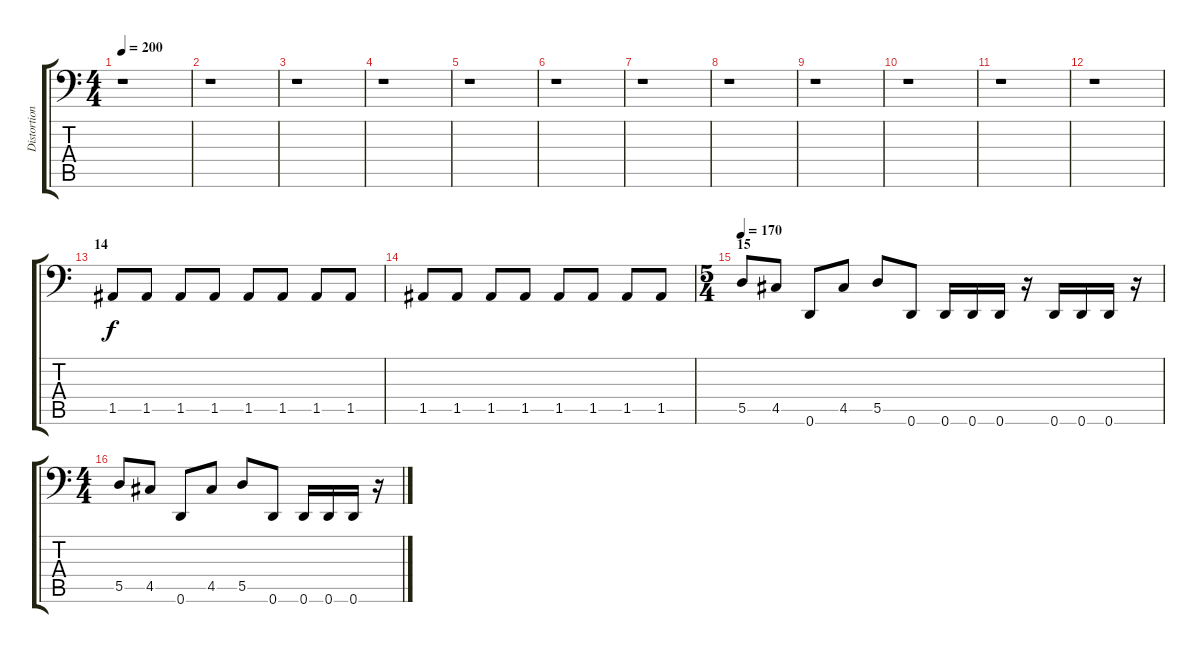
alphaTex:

\track ("Distortion Bass" "Distortion") {instrument synthbass1}
\staff {score tabs}
\tuning (E3 B2 G2 D2 A1 D1) {hide}
\ts (4 4)
\tempo 200
\clef f4
\ks c
r.1{dy f} |
r.1 |
r.1 |
r.1 |
r.1 |
r.1 |
r.1 |
r.1 |
r.1 |
r.1 |
r.1 |
r.1 |
\section ("" "14")
1.5.8 1.5.8 1.5.8 1.5.8 1.5.8 1.5.8 1.5.8 1.5.8 |
1.5.8 1.5.8 1.5.8 1.5.8 1.5.8 1.5.8 1.5.8 1.5.8 |
\ts (5 4)
\section ("" "15")
\tempo 170
5.5.8 4.5.8 0.6.8 4.5.8 5.5.8 0.6.8 0.6.16 0.6.16 0.6.16 r.16 0.6.16 0.6.16 0.6.16 r.16 |
\ts (4 4)
5.5.8 4.5.8 0.6.8 4.5.8 5.5.8 0.6.8 0.6.16 0.6.16 0.6.16 r.16
